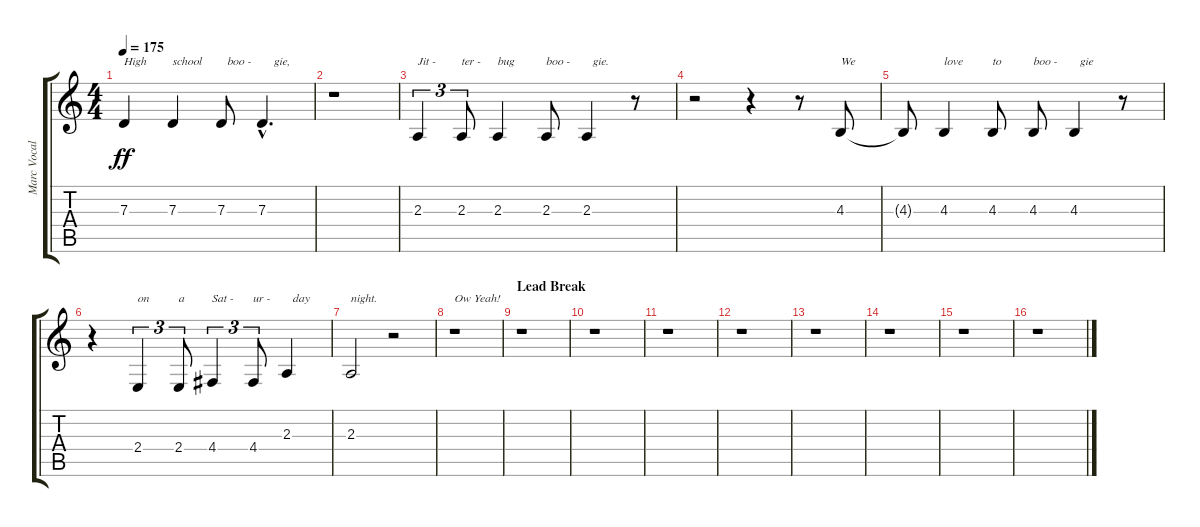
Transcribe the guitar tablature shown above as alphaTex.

\track ("Marc Vocals" "Marc Vocal") {instrument altosax}
\staff {score tabs}
\tuning (E4 B3 G3 D3 A2 E2) {hide}
\ts (4 4)
\tempo 175
\clef g2
\ks c
7.3.4{txt "High" dy ff} 7.3.4{txt "school"} 7.3.8{txt "  boo -"} 7.3{hac}.4{d txt "    gie,"} |
r.1 |
2.3.4{tu (3 2) txt "Jit -"} 2.3.8{tu (3 2) txt "ter -"} 2.3.4{txt "bug"} 2.3.8{txt "boo -"} 2.3.4{txt "  gie."} r.8 |
r.2 r.4 r.8 4.3.8{txt "We"} |
4.3{t}.8 4.3.4{txt "love"} 4.3.8{txt "to"} 4.3.8{txt "boo -"} 4.3.4{txt "  gie"} r.8 |
r.4 2.4.4{tu (3 2) txt "on"} 2.4.8{tu (3 2) txt "a"} 4.4.4{tu (3 2) txt "Sat -"} 4.4.8{tu (3 2) txt "ur -"} 2.3.4{txt "  day"} |
2.3.2{txt "night."} r.2 |
r.1{txt "Ow Yeah!"} |
\section ("" "Lead Break")
r.1 |
r.1 |
r.1 |
r.1 |
r.1 |
r.1 |
r.1 |
r.1
